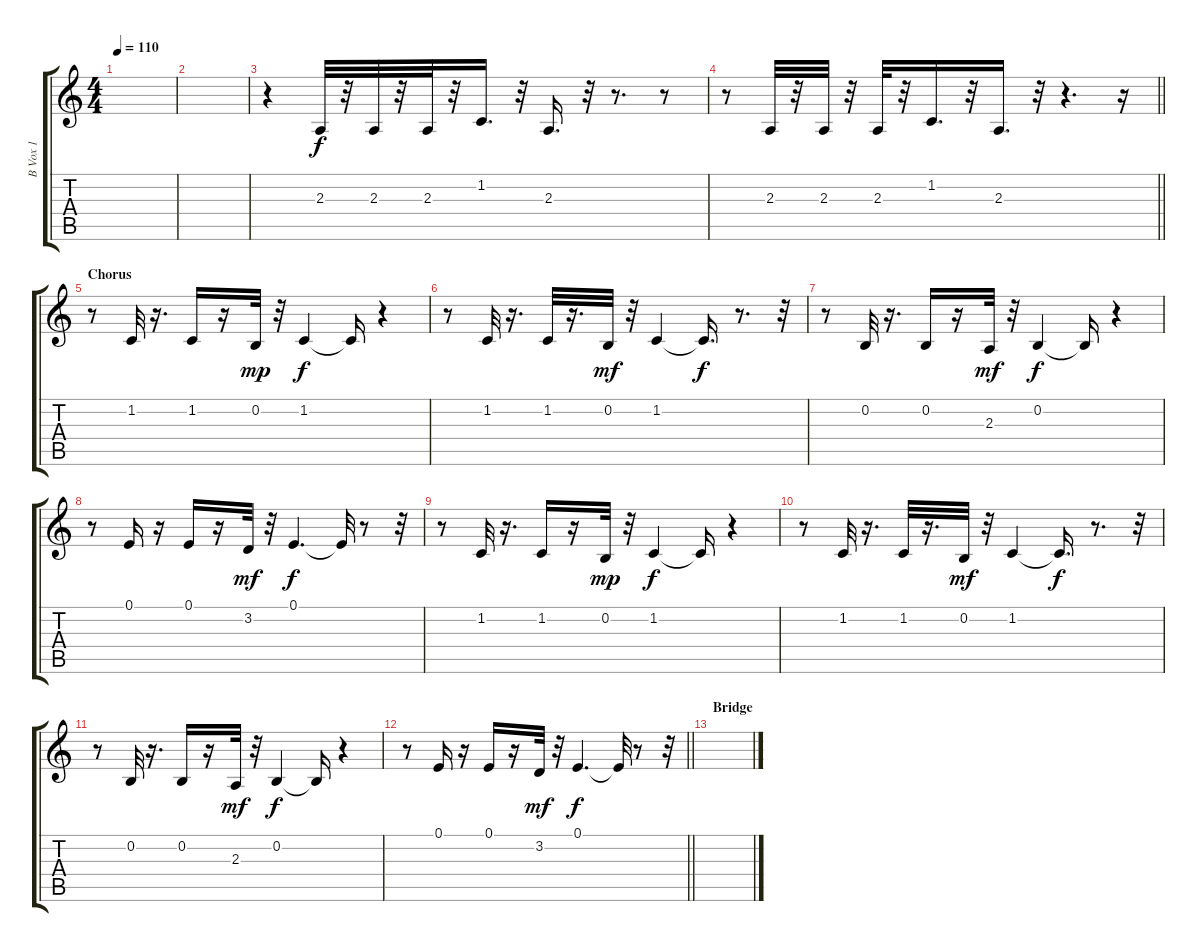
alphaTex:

\track ("B Vox 1" "B Vox 1") {instrument altosax}
\staff {score tabs}
\tuning (E4 B3 G3 D3 A2 E2) {hide}
\ts (4 4)
\tempo 110
\clef g2
\ks c
|
|
r.4 2.3.32 r.32 2.3.32 r.32 2.3.32 r.32 1.2.16{d} r.32 2.3.16{d} r.32 r.8{d} r.8 |
\barLineRight lightlight
r.8 2.3.32 r.32 2.3.32 r.32 2.3.32 r.32 1.2.16{d} r.32 2.3.16{d} r.32 r.4{d} r.16 |
\section ("" "Chorus")
r.8 1.2.32{dy f} r.16{d} 1.2.16 r.16 0.2.32{dy mp} r.32 1.2.4{dy f} 1.2{t}.16 r.4 |
r.8 1.2.32 r.16{d} 1.2.32 r.16{d} 0.2.32{dy mf} r.32 1.2.4 1.2{t}.16{d dy f} r.8{d} r.32 |
r.8 0.2.32 r.16{d} 0.2.16 r.16 2.3.32{dy mf} r.32 0.2.4{dy f} 0.2{t}.16 r.4 |
r.8 0.1.16 r.16 0.1.16 r.16 3.2.32{dy mf} r.32 0.1.4{d dy f} 0.1{t}.32 r.8 r.32 |
r.8 1.2.32 r.16{d} 1.2.16 r.16 0.2.32{dy mp} r.32 1.2.4{dy f} 1.2{t}.16 r.4 |
r.8 1.2.32 r.16{d} 1.2.32 r.16{d} 0.2.32{dy mf} r.32 1.2.4 1.2{t}.16{d dy f} r.8{d} r.32 |
r.8 0.2.32 r.16{d} 0.2.16 r.16 2.3.32{dy mf} r.32 0.2.4{dy f} 0.2{t}.16 r.4 |
\barLineRight lightlight
r.8 0.1.16 r.16 0.1.16 r.16 3.2.32{dy mf} r.32 0.1.4{d dy f} 0.1{t}.32 r.8 r.32 |
\section ("" "Bridge")
